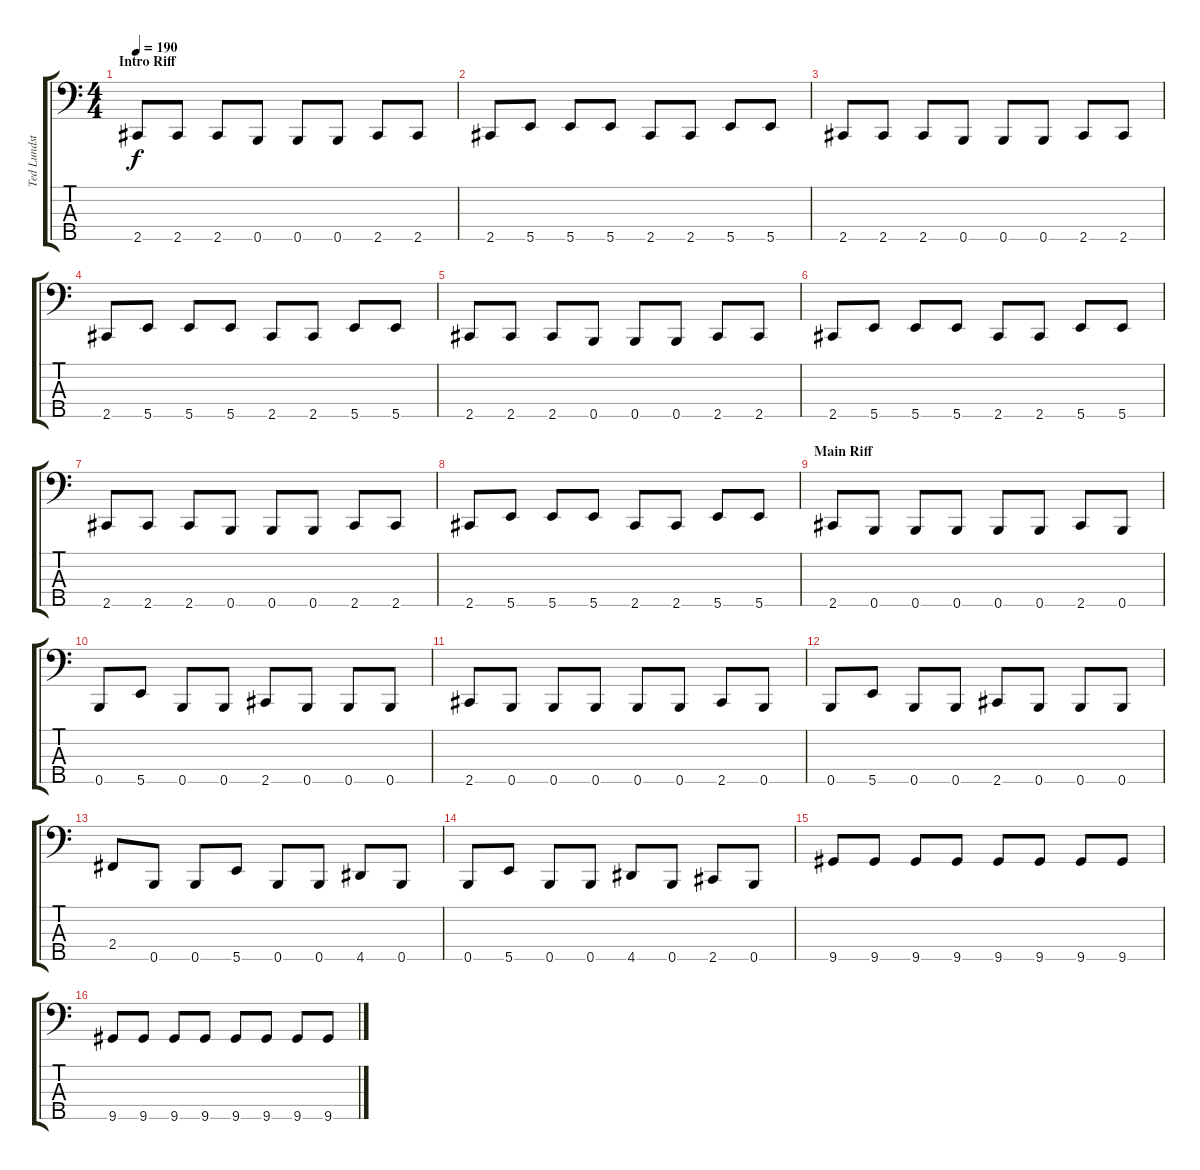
\track ("Ted Lundström" "Ted Lundst") {instrument electricbassfinger}
\staff {score tabs}
\tuning (G2 D2 A1 E1 B0) {hide}
\ts (4 4)
\section ("" "Intro Riff")
\tempo 190
\clef f4
\ks c
2.5.8{dy f instrument electricbassfinger} 2.5.8 2.5.8 0.5.8 0.5.8 0.5.8 2.5.8 2.5.8 |
2.5.8 5.5.8 5.5.8 5.5.8 2.5.8 2.5.8 5.5.8 5.5.8 |
2.5.8 2.5.8 2.5.8 0.5.8 0.5.8 0.5.8 2.5.8 2.5.8 |
2.5.8 5.5.8 5.5.8 5.5.8 2.5.8 2.5.8 5.5.8 5.5.8 |
2.5.8 2.5.8 2.5.8 0.5.8 0.5.8 0.5.8 2.5.8 2.5.8 |
2.5.8 5.5.8 5.5.8 5.5.8 2.5.8 2.5.8 5.5.8 5.5.8 |
2.5.8 2.5.8 2.5.8 0.5.8 0.5.8 0.5.8 2.5.8 2.5.8 |
2.5.8 5.5.8 5.5.8 5.5.8 2.5.8 2.5.8 5.5.8 5.5.8 |
\section ("" "Main Riff")
2.5.8 0.5.8 0.5.8 0.5.8 0.5.8 0.5.8 2.5.8 0.5.8 |
0.5.8 5.5.8 0.5.8 0.5.8 2.5.8 0.5.8 0.5.8 0.5.8 |
2.5.8 0.5.8 0.5.8 0.5.8 0.5.8 0.5.8 2.5.8 0.5.8 |
0.5.8 5.5.8 0.5.8 0.5.8 2.5.8 0.5.8 0.5.8 0.5.8 |
2.4.8 0.5.8 0.5.8 5.5.8 0.5.8 0.5.8 4.5.8 0.5.8 |
0.5.8 5.5.8 0.5.8 0.5.8 4.5.8 0.5.8 2.5.8 0.5.8 |
9.5.8 9.5.8 9.5.8 9.5.8 9.5.8 9.5.8 9.5.8 9.5.8 |
9.5.8 9.5.8 9.5.8 9.5.8 9.5.8 9.5.8 9.5.8 9.5.8
